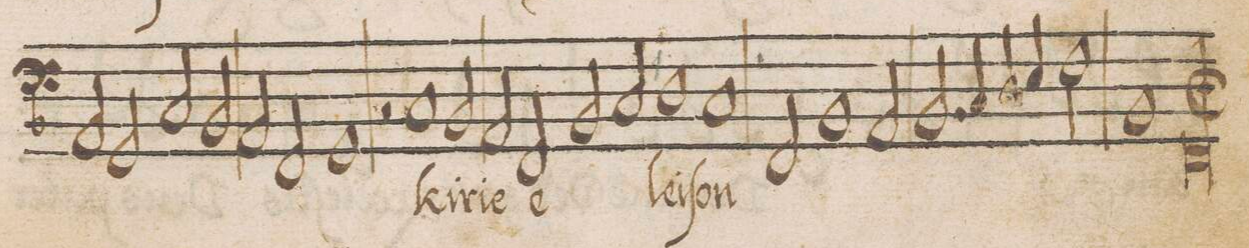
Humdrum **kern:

**kern	**text
*I"BASSVS	*
*clefF4	*
*k[b-]	*
*met(C|)	*
*M2/1	*
2AA/	.
2GG/	.
2C/	.
2BB-/	.
=47	=47-
2AA/	.
2FF/	.
1GG	.
=48	=48-
2r	.
1C	ki-
2BB-/	-ri-
=49	=49-
2AA/	-e
2FF/	e-
2BB-/	.
2C/	.
=50-	=50-
1D	-lei-
1C	-ſon
=51	=51-
2FF/	.
1BB-	.
2AA/	.
=52	=52-
2.BB-/	.
4C/	.
4D/	.
4E/	.
2F\	.
=53	=53-
1BB-	.
[1FFl	.
=54-	=54-
0FF];	.
==	==
*-	*-
